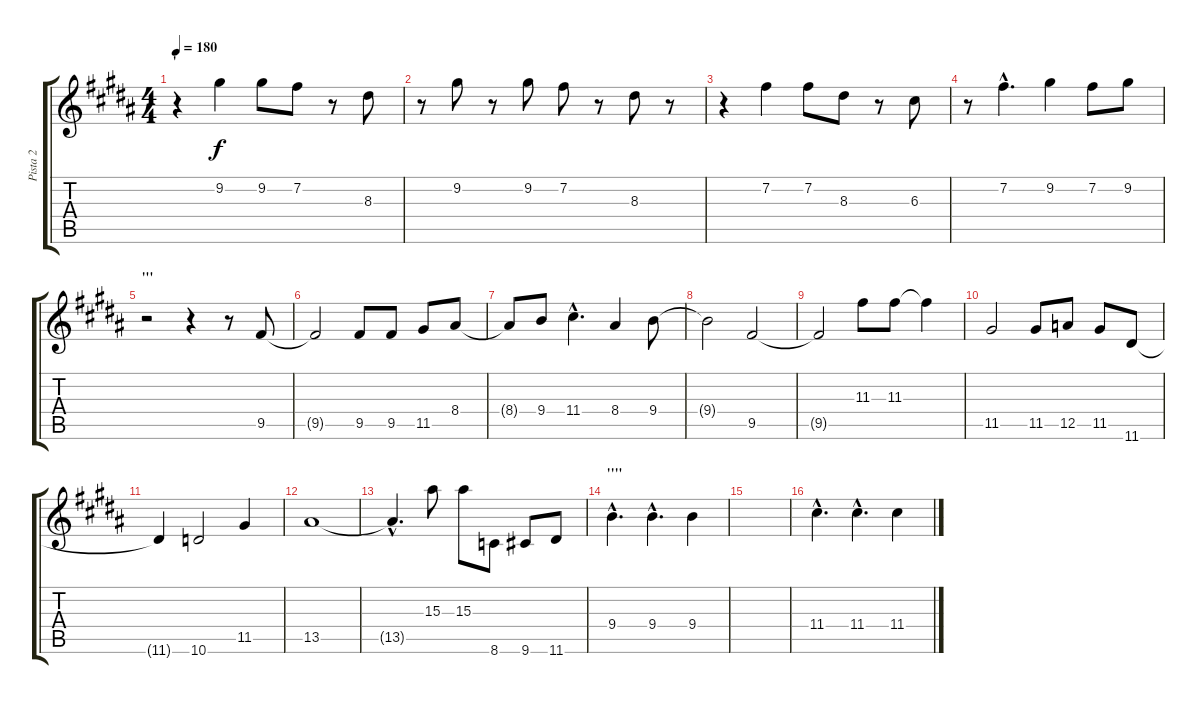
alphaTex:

\track ("Pista 2" "Pista 2") {instrument overdrivenguitar}
\staff {score tabs}
\tuning (E4 B3 G3 D3 A2 E2) {hide}
\ts (4 4)
\section ("" "'")
\tempo 180
\clef g2
\ks b
r.4{dy f} 9.2.4 9.2.8 7.2.8 r.8 8.3.8 |
r.8 9.2.8 r.8 9.2.8 7.2.8 r.8 8.3.8 r.8 |
r.4 7.2.4 7.2.8 8.3.8 r.8 6.3.8 |
r.8 7.2{hac}.4{d} 9.2.4 7.2.8 9.2.8 |
\section ("" "'''")
r.2 r.4 r.8 9.5.8 |
\section ("" "")
9.5{t}.2 9.5.8 9.5.8 11.5.8 8.4.8 |
8.4{t}.8 9.4.8 11.4{hac}.4{d} 8.4.4 9.4.8 |
9.4{t}.2 9.5.2 |
9.5{t}.2 11.3.8 11.3.8 11.3{t}.4 |
11.5.2 11.5.8 12.5.8 11.5.8 11.6.8 |
11.6{t}.4 10.6.2 11.5.4 |
13.5.1 |
13.5{hac t}.4{d} 15.3.8 15.3.8 8.6.8 9.6.8 11.6.8 |
\section ("" "''''")
9.4{hac}.4{d} 9.4{hac}.4{d} 9.4.4 |
|
11.4{hac}.4{d} 11.4{hac}.4{d} 11.4.4
